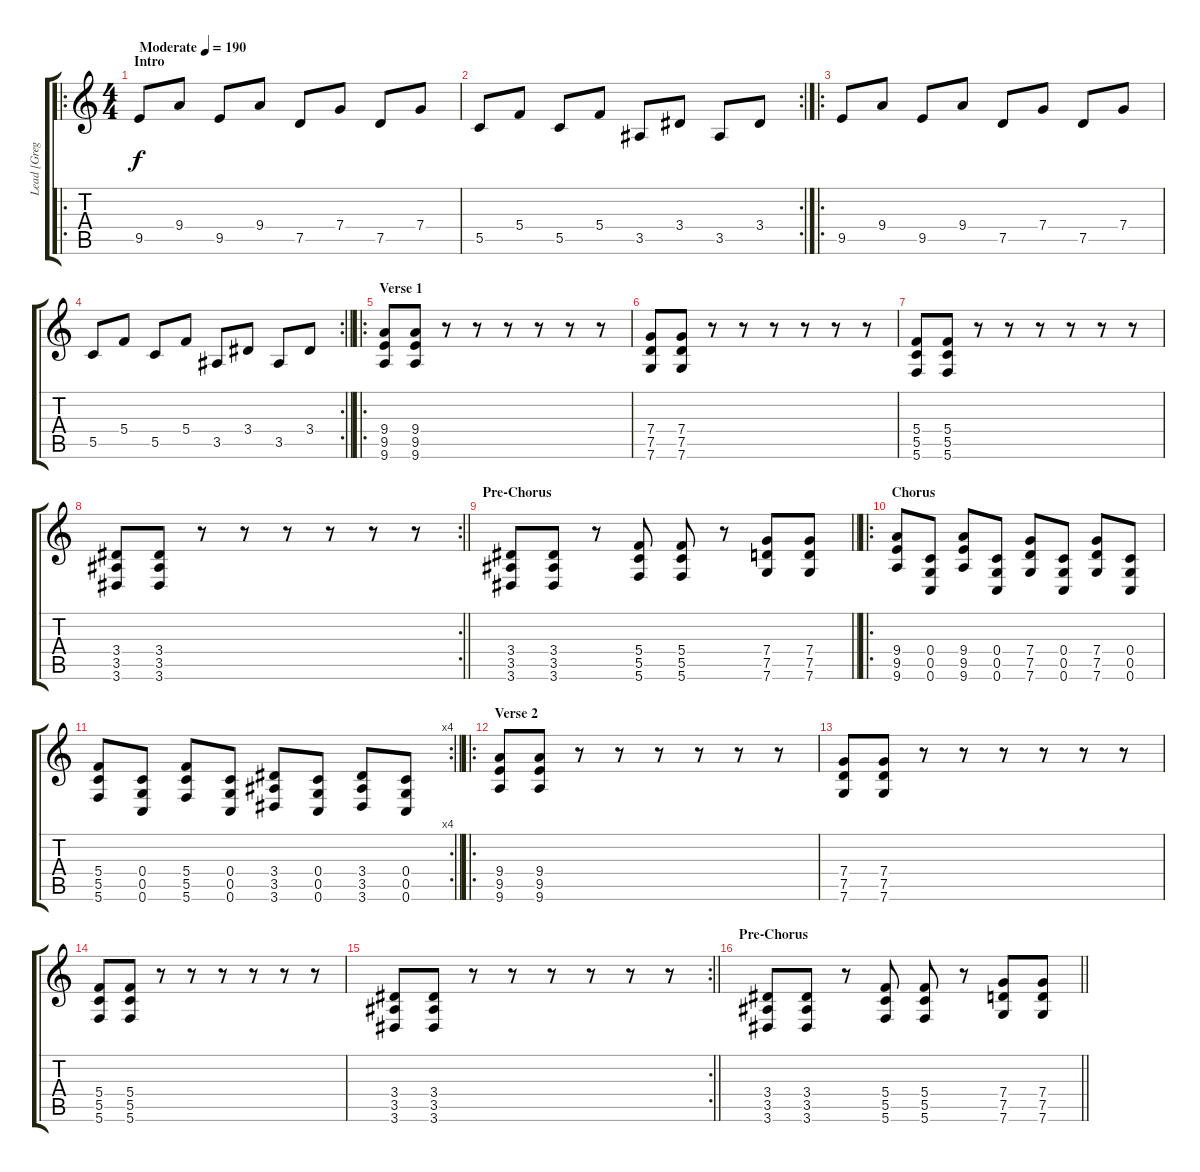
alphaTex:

\track ("Lead [Greg]" "Lead [Greg") {instrument distortionguitar}
\staff {score tabs}
\tuning (E4 A3 F3 C3 G2 C2) {hide}
\ro
\ts (4 4)
\section ("" "Intro")
\tempo (190 "Moderate")
\clef g2
\ks c
9.5.8{dy f instrument distortionguitar} 9.4.8 9.5.8 9.4.8 7.5.8 7.4.8 7.5.8 7.4.8 |
\rc 2
5.5.8 5.4.8 5.5.8 5.4.8 3.5.8 3.4.8 3.5.8 3.4.8 |
\ro
9.5.8 9.4.8 9.5.8 9.4.8 7.5.8 7.4.8 7.5.8 7.4.8 |
\rc 2
\barLineRight lightlight
5.5.8 5.4.8 5.5.8 5.4.8 3.5.8 3.4.8 3.5.8 3.4.8 |
\ro
\section ("" "Verse 1")
(9.4 9.5 9.6).8 (9.4 9.5 9.6).8 r.8 r.8 r.8 r.8 r.8 r.8 |
(7.4 7.5 7.6).8 (7.4 7.5 7.6).8 r.8 r.8 r.8 r.8 r.8 r.8 |
(5.4 5.5 5.6).8 (5.4 5.5 5.6).8 r.8 r.8 r.8 r.8 r.8 r.8 |
\rc 2
\barLineRight lightlight
(3.4 3.5 3.6).8 (3.4 3.5 3.6).8 r.8 r.8 r.8 r.8 r.8 r.8 |
\section ("" "Pre-Chorus")
\barLineRight lightlight
(3.4 3.5 3.6).8 (3.4 3.5 3.6).8 r.8 (5.4 5.5 5.6).8 (5.4 5.5 5.6).8 r.8 (7.4 7.5 7.6).8 (7.4 7.5 7.6).8 |
\ro
\section ("" "Chorus")
(9.4 9.5 9.6).8 (0.4 0.5 0.6).8 (9.4 9.5 9.6).8 (0.4 0.5 0.6).8 (7.4 7.5 7.6).8 (0.4 0.5 0.6).8 (7.4 7.5 7.6).8 (0.4 0.5 0.6).8 |
\rc 4
\barLineRight lightlight
(5.4 5.5 5.6).8 (0.4 0.5 0.6).8 (5.4 5.5 5.6).8 (0.4 0.5 0.6).8 (3.4 3.5 3.6).8 (0.4 0.5 0.6).8 (3.4 3.5 3.6).8 (0.4 0.5 0.6).8 |
\ro
\section ("" "Verse 2")
(9.4 9.5 9.6).8 (9.4 9.5 9.6).8 r.8 r.8 r.8 r.8 r.8 r.8 |
(7.4 7.5 7.6).8 (7.4 7.5 7.6).8 r.8 r.8 r.8 r.8 r.8 r.8 |
(5.4 5.5 5.6).8 (5.4 5.5 5.6).8 r.8 r.8 r.8 r.8 r.8 r.8 |
\rc 2
\barLineRight lightlight
(3.4 3.5 3.6).8 (3.4 3.5 3.6).8 r.8 r.8 r.8 r.8 r.8 r.8 |
\section ("" "Pre-Chorus")
\barLineRight lightlight
(3.4 3.5 3.6).8 (3.4 3.5 3.6).8 r.8 (5.4 5.5 5.6).8 (5.4 5.5 5.6).8 r.8 (7.4 7.5 7.6).8 (7.4 7.5 7.6).8
